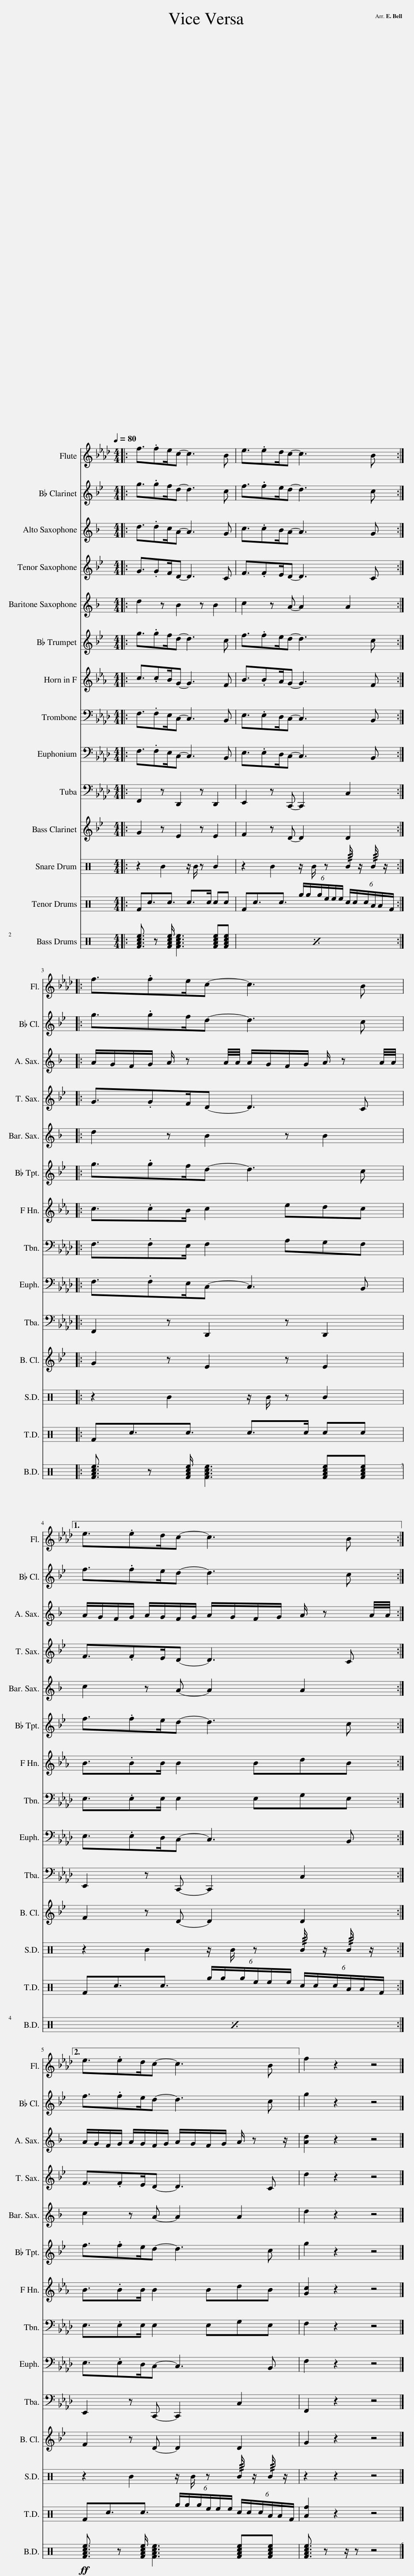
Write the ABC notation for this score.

X:1
%%score 1 2 3 4 5 6 7 8 9 10 11 12 13 14
L:1/8
Q:1/4=80
M:4/4
I:linebreak $
K:Ab
V:1 treble
V:2 treble transpose=-2
V:3 treble transpose=-9
V:4 treble transpose=-14
V:5 treble transpose=-21
V:6 treble transpose=-2
V:7 treble transpose=-7
V:8 bass
V:9 bass
V:10 bass
V:11 treble transpose=-14
V:12 perc
K:none
V:13 perc
K:none
V:14 perc
K:none
V:1
|: f3/2.fe/c- c3 B | e3/2.ed/c- c3 B ::$ f3/2.fe/c- c3 B |1$ e3/2.ed/c- c3 B :|2$ e3/2.ed/c- c3 B || %5
 f2 z2 z4 |] %6
V:2
[K:Bb]|: g3/2.gf/d- d3 c | f3/2.fe/d- d3 c ::$ g3/2.gf/d- d3 c |1$ f3/2.fe/d- d3 c :|2$ f3/2.fe/d- d3 c || %5
 g2 z2 z4 |] %6
V:3
[K:F]|: d3/2.dc/A- A3 G | c3/2.cB/A- A3 G ::$ A/G/F/G/ A/ z A/4A/4 A/G/F/G/ A/ z A/4A/4 |1$ A/G/F/G/ A/G/F/G/ A/G/F/G/ A/ z A/4A/4 :|2$ A/G/F/G/ A/G/F/G/ A/G/F/G/ A/ z z/ || %5
 [Ad]2 z2 z4 |] %6
V:4
[K:Bb]|: G3/2.GF/D- D3 C | F3/2.FE/D- D3 C ::$ G3/2.GF/D- D3 C |1$ F3/2.FE/D- D3 C :|2$ F3/2.FE/D- D3 C || %5
 d2 z2 z4 |] %6
V:5
[K:F]|: d2 z B2 z B2 | c2 z A- A2 A2 ::$ d2 z B2 z B2 |1$ c2 z A- A2 A2 :|2$ c2 z A- A2 A2 || %5
 d2 z2 z4 |] %6
V:6
[K:Bb]|: g3/2.gf/d- d3 c | f3/2.fe/d- d3 c ::$ g3/2.gf/d- d3 c |1$ f3/2.fe/d- d3 c :|2$ f3/2.fe/d- d3 c || %5
 g2 z2 z4 |] %6
V:7
[K:Eb]|: c3/2.cB/G- G3 F | B3/2.BA/G- G3 F ::$ c3/2.cB/ c2 edc |1$ B3/2.BB/ B2 BdB :|2$ B3/2.BB/ B2 BdB || %5
 [Gc]2 z2 z4 |] %6
V:8
|: F,3/2.F,E,/C,- C,3 B,, | E,3/2.E,D,/C,- C,3 B,, ::$ F,3/2.F,E,/ F,2 A,G,F, |1$ E,3/2.E,E,/ E,2 E,G,E, :|2$ E,3/2.E,E,/ E,2 E,G,E, || %5
 F,2 z2 z4 |] %6
V:9
|: F,3/2.F,E,/C,- C,3 B,, | E,3/2.E,D,/C,- C,3 B,, ::$ F,3/2.F,E,/C,- C,3 B,, |1$ E,3/2.E,D,/C,- C,3 B,, :|2$ E,3/2.E,D,/C,- C,3 B,, || %5
 F,2 z2 z4 |] %6
V:10
|: F,,2 z D,,2 z D,,2 | E,,2 z C,,- C,,2 C,2 ::$ F,,2 z D,,2 z D,,2 |1$ E,,2 z C,,- C,,2 C,2 :|2$ E,,2 z C,,- C,,2 C,2 || %5
 F,,2 z2 z4 |] %6
V:11
[K:Bb]|: G2 z E2 z E2 | F2 z D- D2 D2 ::$ G2 z E2 z E2 |1$ F2 z D- D2 D2 :|2$ F2 z D- D2 D2 || %5
 G2 z2 z4 |] %6
V:12
[K:C]|: z2 B2 z/ B/ z B2 | z2 B2 z/ B/ z !///!B/ z/ !///!B/ z/ ::$ z2 B2 z/ B/ z B2 |1$ z2 B2 z/ B/ z !///!B/ z/ !///!B/ z/ :|2$ z2 B2 z/ B/ z !///!B/ z/ !///!B/ z/ || %5
 z2 z2 z4 |] %6
V:13
[K:C]|: Fc3/2c3/2 c>c cc | Fc3/2c3/2 (6:4:6g/g/g/e/e/e/ (6:4:6c/c/c/A/A/F/ ::$ Fc3/2c3/2 c>c cc |1$ Fc3/2c3/2 (6:4:6g/g/g/e/e/e/ (6:4:6c/c/c/A/A/F/ :|2$ Fc3/2c3/2 (6:4:6g/g/g/e/e/e/ (6:4:6c/c/c/A/A/F/ || %5
 [Af]2 z2 z4 |] %6
V:14
[K:C]|: [FAce]3/2 z [FAce]/ [FAce]3 [FAce][FAce] | x8 ::$ [FAce]3/2 z [FAce]/ [FAce]3 [FAce][FAce] |1$ x8 :|2$!ff! [FAce]3/2 z [FAce]/ [FAce]3 [FAce][FAce] || %5
 [FAce]3/2 z z/ z z4 |] %6
